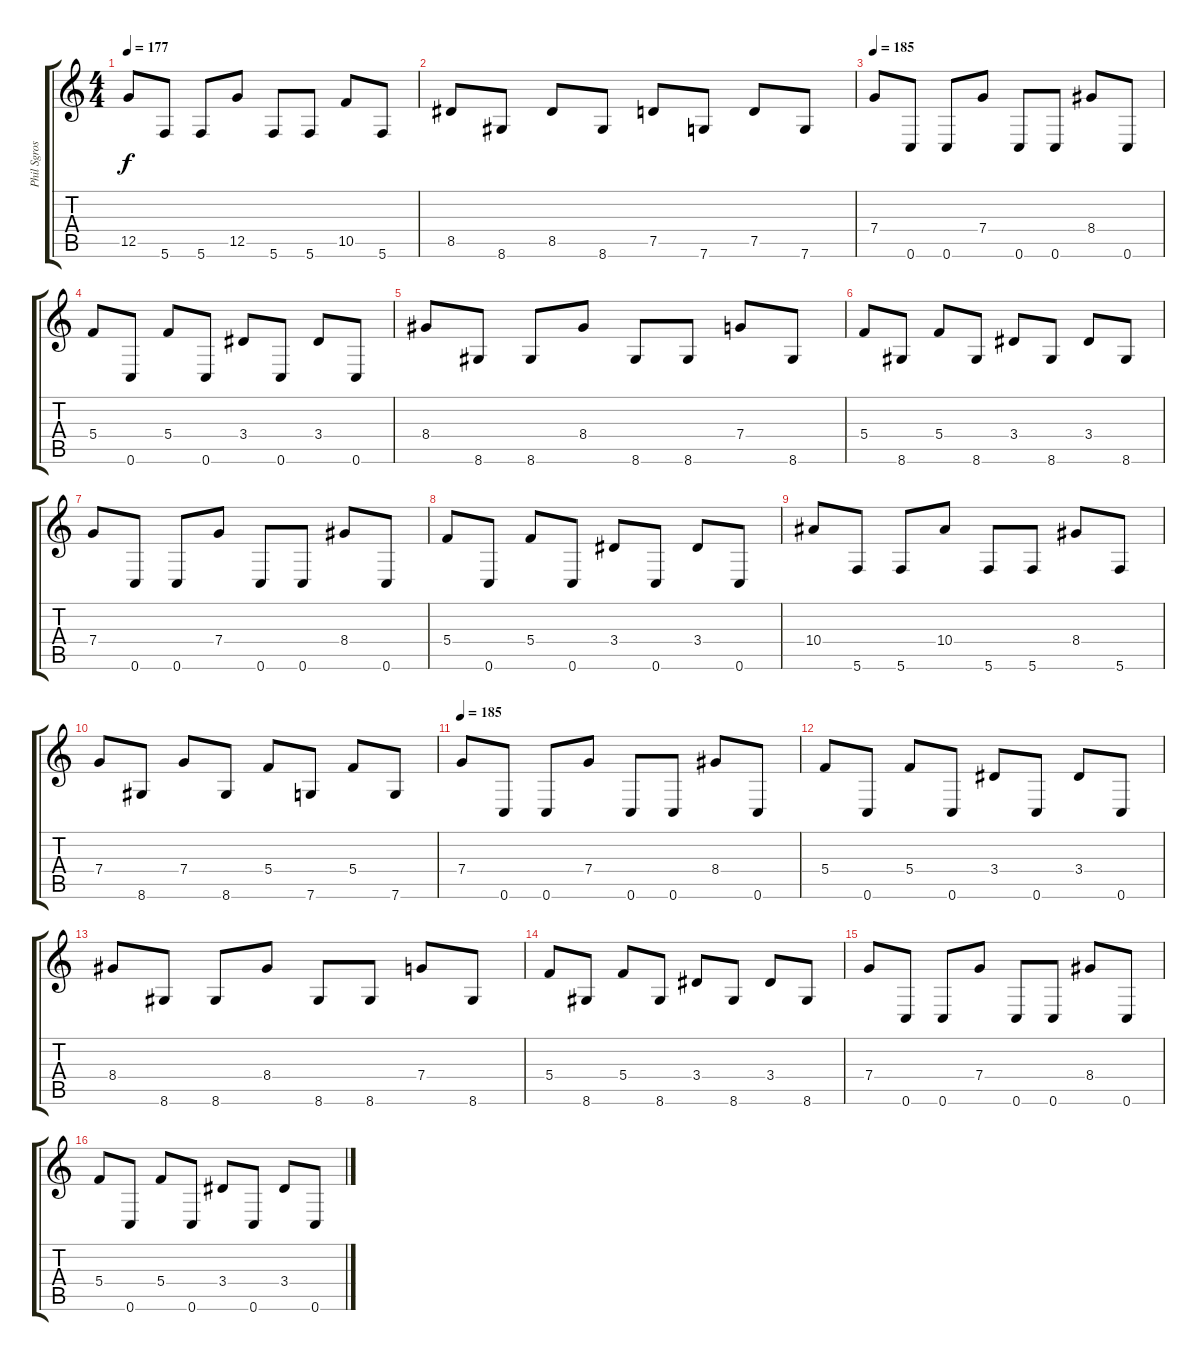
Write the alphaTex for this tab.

\track ("Phil Sgrosso" "Phil Sgros") {instrument distortionguitar}
\staff {score tabs}
\tuning (D4 A3 F3 C3 G2 C2) {hide}
\ts (4 4)
\tempo 177
\clef g2
\ks c
12.5.8{dy f} 5.6.8 5.6.8 12.5.8 5.6.8 5.6.8 10.5.8 5.6.8 |
8.5.8 8.6.8 8.5.8 8.6.8 7.5.8 7.6.8 7.5.8 7.6.8 |
\tempo 185
7.4.8 0.6.8 0.6.8 7.4.8 0.6.8 0.6.8 8.4.8 0.6.8 |
5.4.8 0.6.8 5.4.8 0.6.8 3.4.8 0.6.8 3.4.8 0.6.8 |
8.4.8 8.6.8 8.6.8 8.4.8 8.6.8 8.6.8 7.4.8 8.6.8 |
5.4.8 8.6.8 5.4.8 8.6.8 3.4.8 8.6.8 3.4.8 8.6.8 |
7.4.8 0.6.8 0.6.8 7.4.8 0.6.8 0.6.8 8.4.8 0.6.8 |
5.4.8 0.6.8 5.4.8 0.6.8 3.4.8 0.6.8 3.4.8 0.6.8 |
10.4.8 5.6.8 5.6.8 10.4.8 5.6.8 5.6.8 8.4.8 5.6.8 |
7.4.8 8.6.8 7.4.8 8.6.8 5.4.8 7.6.8 5.4.8 7.6.8 |
\tempo 185
7.4.8 0.6.8 0.6.8 7.4.8 0.6.8 0.6.8 8.4.8 0.6.8 |
5.4.8 0.6.8 5.4.8 0.6.8 3.4.8 0.6.8 3.4.8 0.6.8 |
8.4.8 8.6.8 8.6.8 8.4.8 8.6.8 8.6.8 7.4.8 8.6.8 |
5.4.8 8.6.8 5.4.8 8.6.8 3.4.8 8.6.8 3.4.8 8.6.8 |
7.4.8 0.6.8 0.6.8 7.4.8 0.6.8 0.6.8 8.4.8 0.6.8 |
5.4.8 0.6.8 5.4.8 0.6.8 3.4.8 0.6.8 3.4.8 0.6.8
